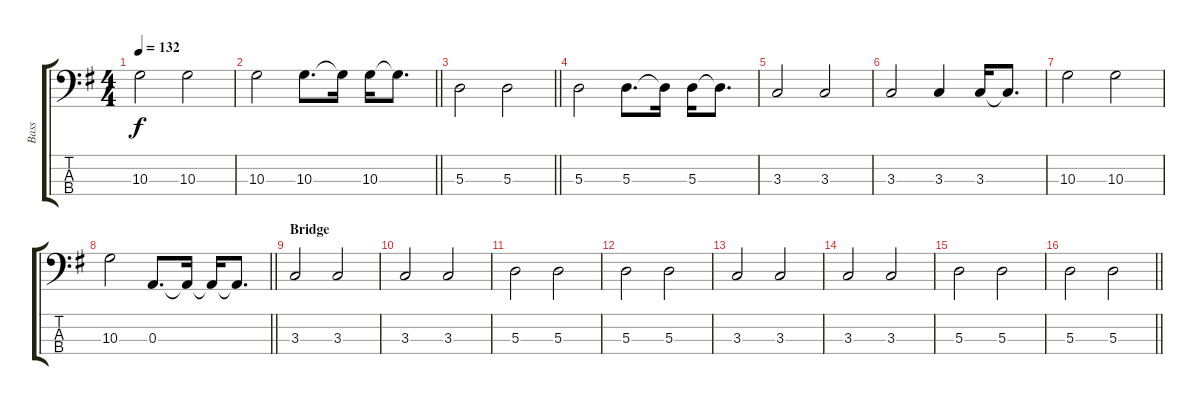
\track ("Bass" "Bass") {instrument electricbassfinger}
\staff {score tabs}
\tuning (G2 D2 A1 E1) {hide}
\ts (4 4)
\tempo 132
\clef f4
\ks g
10.3.2{dy f} 10.3.2 |
\barLineRight lightlight
10.3.2 10.3.8{d} 10.3{t}.16 10.3.16 10.3{t}.8{d} |
\barLineRight lightlight
5.3.2 5.3.2 |
5.3.2 5.3.8{d} 5.3{t}.16 5.3.16 5.3{t}.8{d} |
3.3.2 3.3.2 |
3.3.2 3.3.4 3.3.16 3.3{t}.8{d} |
10.3.2 10.3.2 |
\barLineRight lightlight
10.3.2 0.3.8{d} 0.3{t}.16 0.3{t}.16 0.3{t}.8{d} |
\section ("" "Bridge")
3.3.2 3.3.2 |
3.3.2 3.3.2 |
5.3.2 5.3.2 |
5.3.2 5.3.2 |
3.3.2 3.3.2 |
3.3.2 3.3.2 |
5.3.2 5.3.2 |
\barLineRight lightlight
5.3.2 5.3.2
